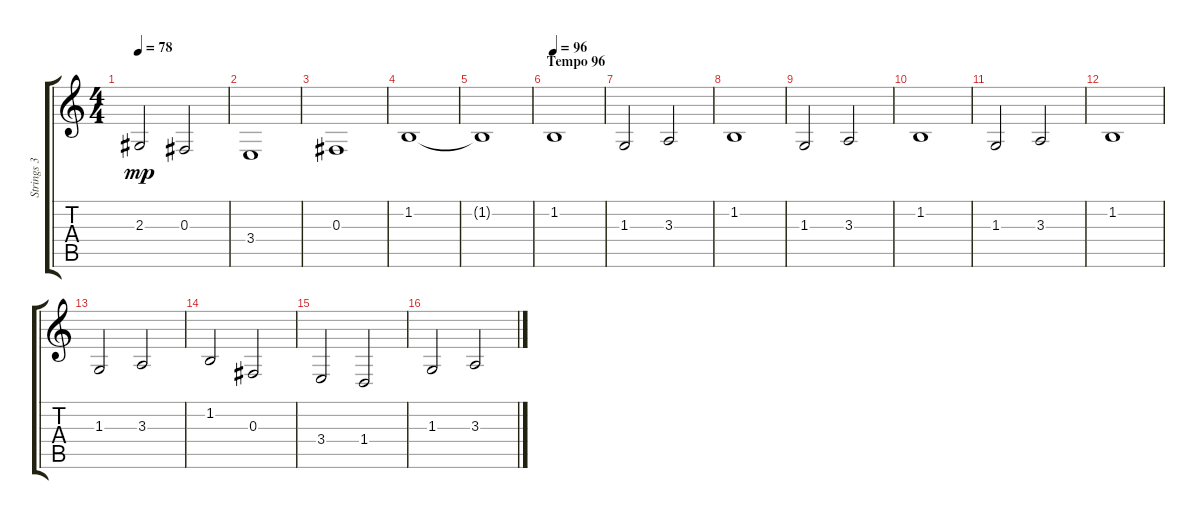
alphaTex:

\track ("Strings 3" "Strings 3") {instrument tremolostrings}
\staff {score tabs}
\tuning (Eb4 Bb3 Gb3 Db3 Ab2 Eb2) {hide}
\ts (4 4)
\tempo 78
\clef g2
\ks c
2.3.2{dy mp} 0.3.2 |
3.4.1 |
0.3.1 |
1.2.1 |
1.2{t}.1 |
\section ("" "Tempo 96")
\tempo 96
1.2.1 |
1.3.2 3.3.2 |
1.2.1 |
1.3.2 3.3.2 |
1.2.1 |
1.3.2 3.3.2 |
1.2.1 |
1.3.2 3.3.2 |
1.2.2 0.3.2 |
3.4.2 1.4.2 |
1.3.2 3.3.2
